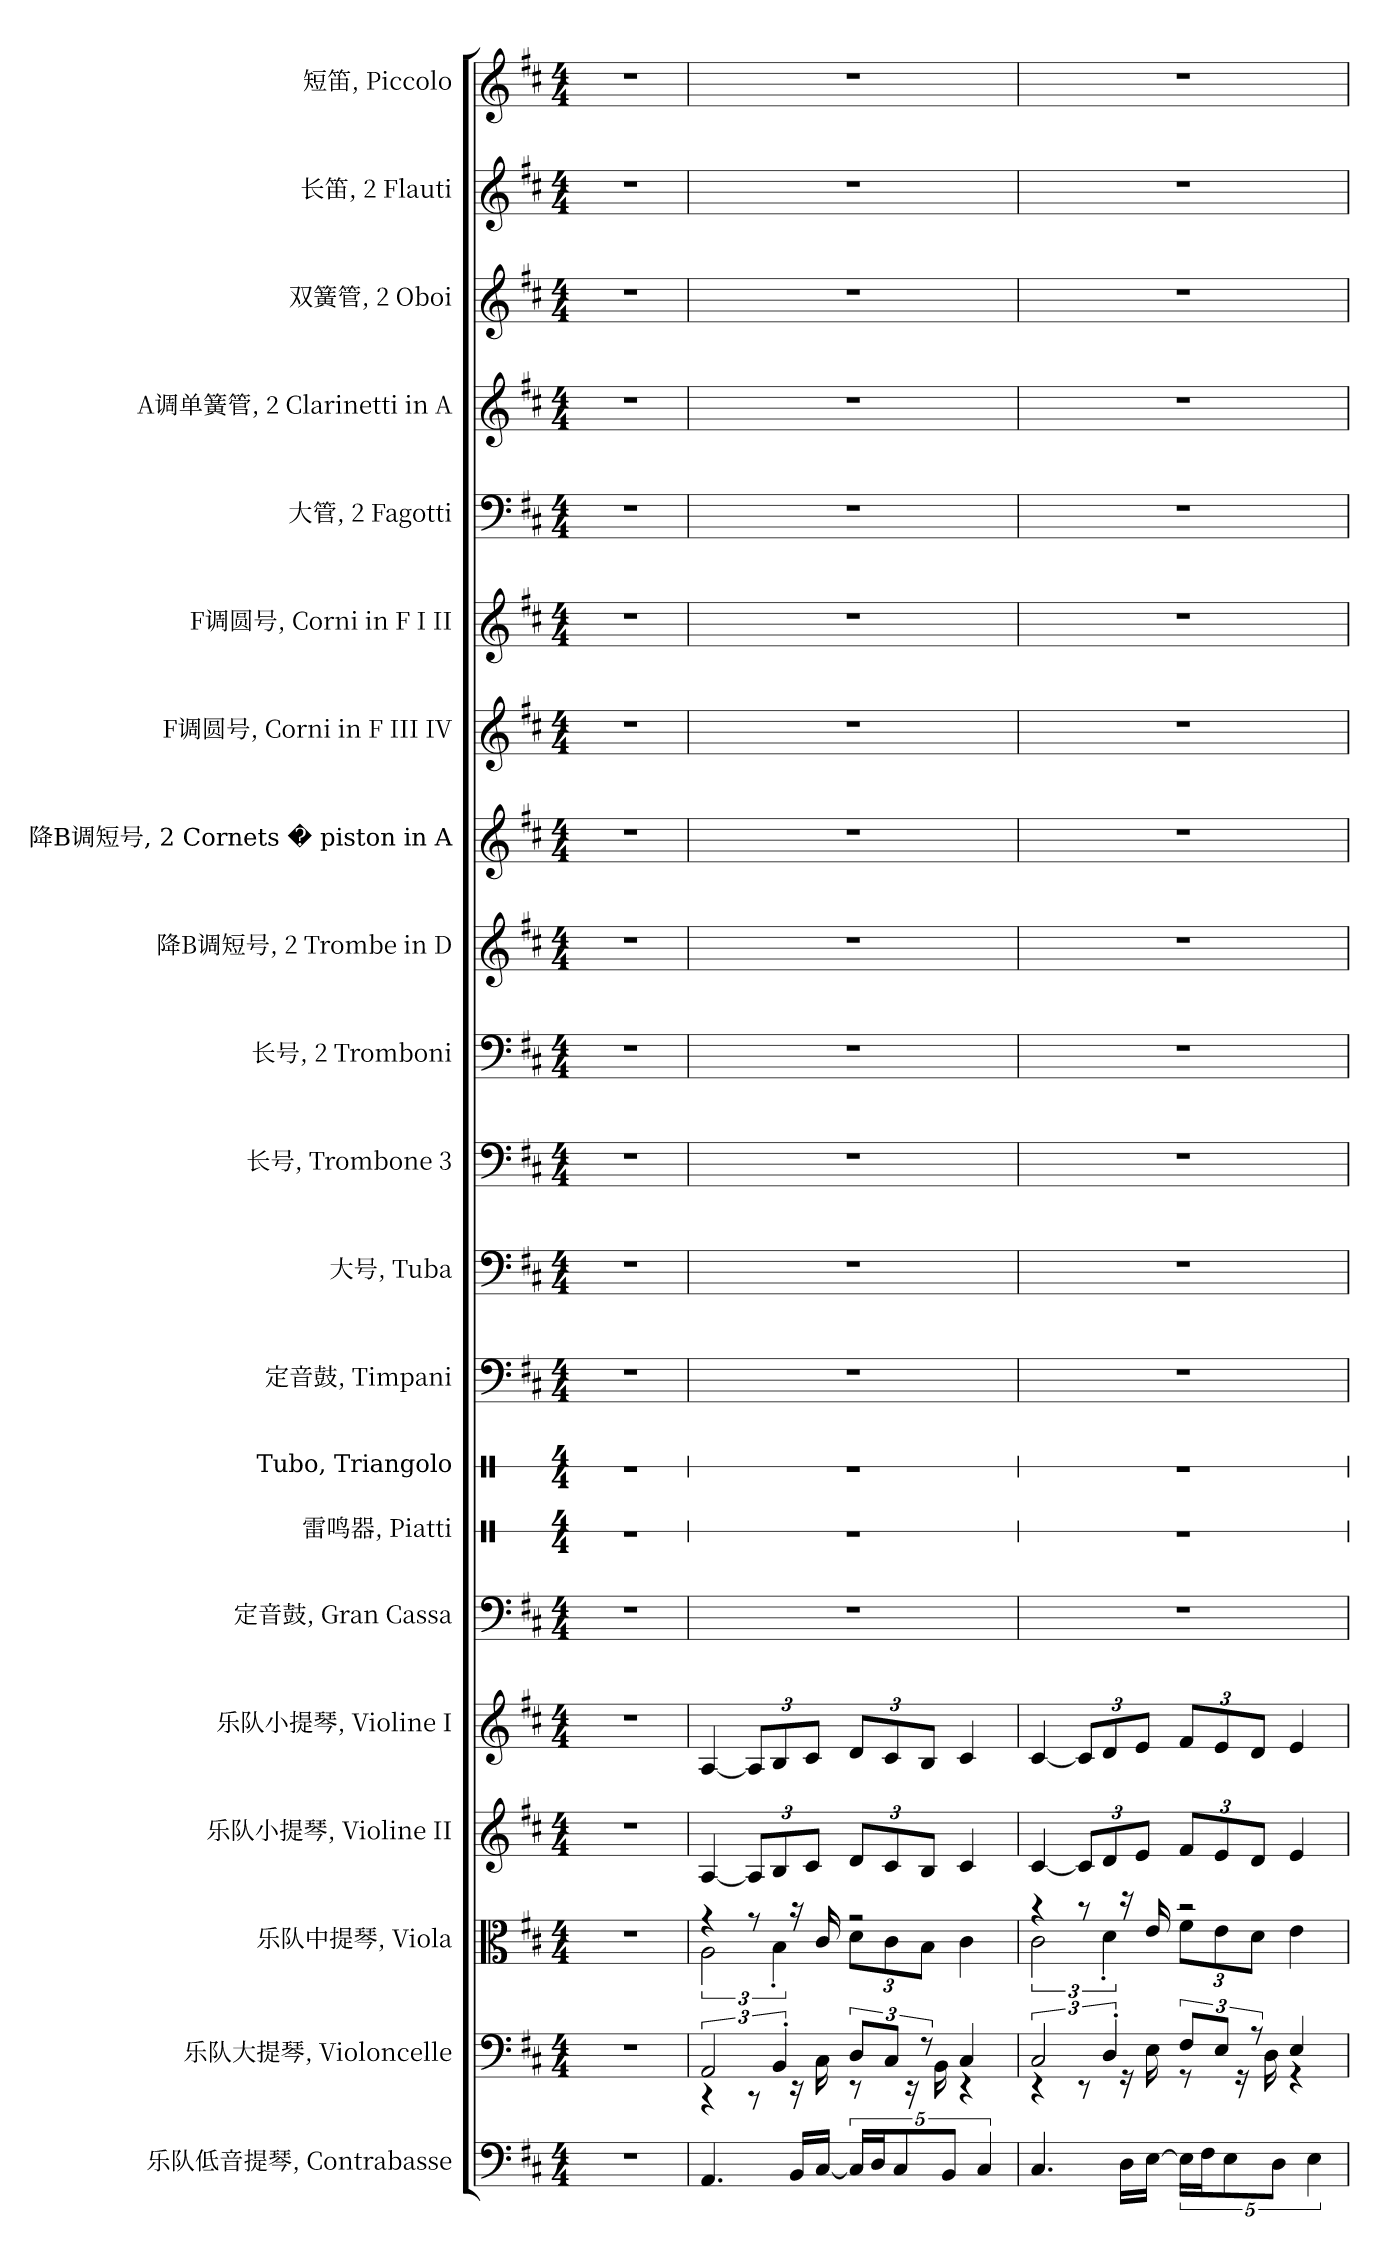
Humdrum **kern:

**kern	**kern	**kern	**kern	**kern	**kern	**kern	**kern	**kern	**kern	**kern	**kern	**kern	**kern	**kern	**kern	**kern	**kern	**kern	**kern	**kern
*part21	*part20	*part19	*part18	*part17	*part16	*part15	*part14	*part13	*part12	*part11	*part10	*part9	*part8	*part7	*part6	*part5	*part4	*part3	*part2	*part1
*staff21	*staff20	*staff19	*staff18	*staff17	*staff16	*staff15	*staff14	*staff13	*staff12	*staff11	*staff10	*staff9	*staff8	*staff7	*staff6	*staff5	*staff4	*staff3	*staff2	*staff1
*I"乐队低音提琴, Contrabasse	*I"乐队大提琴, Violoncelle	*I"乐队中提琴, Viola	*I"乐队小提琴, Violine II	*I"乐队小提琴, Violine I	*I"定音鼓, Gran Cassa	*I"雷鸣器, Piatti	*I"Tubo, Triangolo	*I"定音鼓, Timpani	*I"大号, Tuba	*I"长号, Trombone 3	*I"长号, 2 Tromboni	*I"降B调短号, 2 Trombe in D	*I"降B调短号, 2 Cornets � piston in A	*I"F调圆号, Corni in F III IV	*I"F调圆号, Corni in F I II	*I"大管, 2 Fagotti	*I"A调单簧管, 2 Clarinetti in A	*I"双簧管, 2 Oboi	*I"长笛, 2 Flauti	*I"短笛, Piccolo
*I'Cbs.	*	*	*	*	*	*	*I'Tu.	*I'Timp.	*I'Tba.	*I'Tbn.	*I'Tbn.	*	*I'B♭ Cnt.	*	*	*	*I'A Cl.	*I'Ob.	*I'Fl.	*I'Picc.
*	*	*	*	*	*	*stria1	*stria1	*	*	*	*	*	*	*	*	*	*	*	*	*
*clefF4	*clefF4	*clefC3	*clefG2	*clefG2	*clefF4	*clefX	*clefX	*clefF4	*clefF4	*clefF4	*clefF4	*clefG2	*clefG2	*clefG2	*clefG2	*clefF4	*clefG2	*clefG2	*clefG2	*clefG2
*ITrd7c12	*	*	*	*	*	*	*	*	*	*	*	*ITrd1c2	*ITrd1c2	*ITrd4c7	*ITrd4c7	*	*ITrd2c3	*	*	*ITrd-7c-12
*k[f#c#]	*k[f#c#]	*k[f#c#]	*k[f#c#]	*k[f#c#]	*k[f#c#]	*k[]	*k[]	*k[f#c#]	*k[f#c#]	*k[f#c#]	*k[f#c#]	*k[]	*k[]	*k[f#]	*k[f#]	*k[f#c#]	*k[f#c#g#d#a#]	*k[f#c#]	*k[f#c#]	*k[f#c#]
*M4/4	*M4/4	*M4/4	*M4/4	*M4/4	*M4/4	*M4/4	*M4/4	*M4/4	*M4/4	*M4/4	*M4/4	*M4/4	*M4/4	*M4/4	*M4/4	*M4/4	*M4/4	*M4/4	*M4/4	*M4/4
*MM240	*MM240	*MM240	*MM240	*MM240	*MM240	*MM240	*MM240	*MM240	*MM240	*MM240	*MM240	*MM240	*MM240	*MM240	*MM240	*MM240	*MM240	*MM240	*MM240	*MM240
=1	=1	=1	=1	=1	=1	=1	=1	=1	=1	=1	=1	=1	=1	=1	=1	=1	=1	=1	=1	=1
1r	1r	1r	1r	1r	1r	1r	1r	1r	1r	1r	1r	1r	1r	1r	1r	1r	1r	1r	1r	1r
=2	=2	=2	=2	=2	=2	=2	=2	=2	=2	=2	=2	=2	=2	=2	=2	=2	=2	=2	=2	=2
*	*	*	*	*	*	*	*	*	*	*	*	*	*	*	*	*	*	*	*	*MM125
*	*^	*^	*	*	*	*	*	*	*	*	*	*	*	*	*	*	*	*	*	*
4.AAA/	3AA/	4r	4r	3A\	[4A/	[4A/	1r	1r	1r	1r	1r	1r	1r	1r	1r	1r	1r	1r	1r	1r	1r	1r
*	*	*	*	*	*Xbrackettup	*Xbrackettup	*	*	*	*	*	*	*	*	*	*	*	*	*	*	*	*
.	.	8r	8r	.	12A/L]	12A/L]	.	.	.	.	.	.	.	.	.	.	.	.	.	.	.	.
.	6BB'/	.	.	6B'\	12B/	12B/	.	.	.	.	.	.	.	.	.	.	.	.	.	.	.	.
16BBB/LL	.	16r	16r	.	.	.	.	.	.	.	.	.	.	.	.	.	.	.	.	.	.	.
.	.	.	.	.	12c#/J	12c#/J	.	.	.	.	.	.	.	.	.	.	.	.	.	.	.	.
[16CC#/JJ	.	16C#\	16c#/	.	.	.	.	.	.	.	.	.	.	.	.	.	.	.	.	.	.	.
*	*	*	*	*Xbrackettup	*	*	*	*	*	*	*	*	*	*	*	*	*	*	*	*	*	*
20CC#/LL]	12D/L	8r	2r	12d\L	12d/L	12d/L	.	.	.	.	.	.	.	.	.	.	.	.	.	.	.	.
20DD/J	.	.	.	.	.	.	.	.	.	.	.	.	.	.	.	.	.	.	.	.	.	.
.	12C#/J	.	.	12c#\	12c#/	12c#/	.	.	.	.	.	.	.	.	.	.	.	.	.	.	.	.
10CC#/	.	.	.	.	.	.	.	.	.	.	.	.	.	.	.	.	.	.	.	.	.	.
.	.	16r	.	.	.	.	.	.	.	.	.	.	.	.	.	.	.	.	.	.	.	.
.	12r	.	.	12B\J	12B/J	12B/J	.	.	.	.	.	.	.	.	.	.	.	.	.	.	.	.
.	.	16BB\	.	.	.	.	.	.	.	.	.	.	.	.	.	.	.	.	.	.	.	.
10BBB/J	.	.	.	.	.	.	.	.	.	.	.	.	.	.	.	.	.	.	.	.	.	.
.	4C#/	4r	.	4c#\	4c#/	4c#/	.	.	.	.	.	.	.	.	.	.	.	.	.	.	.	.
5CC#/	.	.	.	.	.	.	.	.	.	.	.	.	.	.	.	.	.	.	.	.	.	.
=3	=3	=3	=3	=3	=3	=3	=3	=3	=3	=3	=3	=3	=3	=3	=3	=3	=3	=3	=3	=3	=3	=3
*	*	*	*	*brackettup	*	*	*	*	*	*	*	*	*	*	*	*	*	*	*	*	*	*
*	*	*	*	*	*	*	*	*	*	*	*	*	*	*	*	*	*	*	*	*	*	*MM125
4.CC#/	3C#/	4r	4r	3c#\	[4c#/	[4c#/	1r	1r	1r	1r	1r	1r	1r	1r	1r	1r	1r	1r	1r	1r	1r	1r
.	.	8r	8r	.	12c#/L]	12c#/L]	.	.	.	.	.	.	.	.	.	.	.	.	.	.	.	.
.	6D'/	.	.	6d'\	12d/	12d/	.	.	.	.	.	.	.	.	.	.	.	.	.	.	.	.
16DD\LL	.	16r	16r	.	.	.	.	.	.	.	.	.	.	.	.	.	.	.	.	.	.	.
.	.	.	.	.	12e/J	12e/J	.	.	.	.	.	.	.	.	.	.	.	.	.	.	.	.
[16EE\JJ	.	16E\	16e/	.	.	.	.	.	.	.	.	.	.	.	.	.	.	.	.	.	.	.
*	*	*	*	*Xbrackettup	*	*	*	*	*	*	*	*	*	*	*	*	*	*	*	*	*	*
20EE\LL]	12F#/L	8r	2r	12f#\L	12f#/L	12f#/L	.	.	.	.	.	.	.	.	.	.	.	.	.	.	.	.
20FF#\J	.	.	.	.	.	.	.	.	.	.	.	.	.	.	.	.	.	.	.	.	.	.
.	12E/J	.	.	12e\	12e/	12e/	.	.	.	.	.	.	.	.	.	.	.	.	.	.	.	.
10EE\	.	.	.	.	.	.	.	.	.	.	.	.	.	.	.	.	.	.	.	.	.	.
.	.	16r	.	.	.	.	.	.	.	.	.	.	.	.	.	.	.	.	.	.	.	.
.	12r	.	.	12d\J	12d/J	12d/J	.	.	.	.	.	.	.	.	.	.	.	.	.	.	.	.
.	.	16D\	.	.	.	.	.	.	.	.	.	.	.	.	.	.	.	.	.	.	.	.
10DD\J	.	.	.	.	.	.	.	.	.	.	.	.	.	.	.	.	.	.	.	.	.	.
.	4E/	4r	.	4e\	4e/	4e/	.	.	.	.	.	.	.	.	.	.	.	.	.	.	.	.
5EE\	.	.	.	.	.	.	.	.	.	.	.	.	.	.	.	.	.	.	.	.	.	.
*	*v	*v	*	*	*	*	*	*	*	*	*	*	*	*	*	*	*	*	*	*	*	*
*	*	*v	*v	*	*	*	*	*	*	*	*	*	*	*	*	*	*	*	*	*	*
=	=	=	=	=	=	=	=	=	=	=	=	=	=	=	=	=	=	=	=	=
*-	*-	*-	*-	*-	*-	*-	*-	*-	*-	*-	*-	*-	*-	*-	*-	*-	*-	*-	*-	*-
